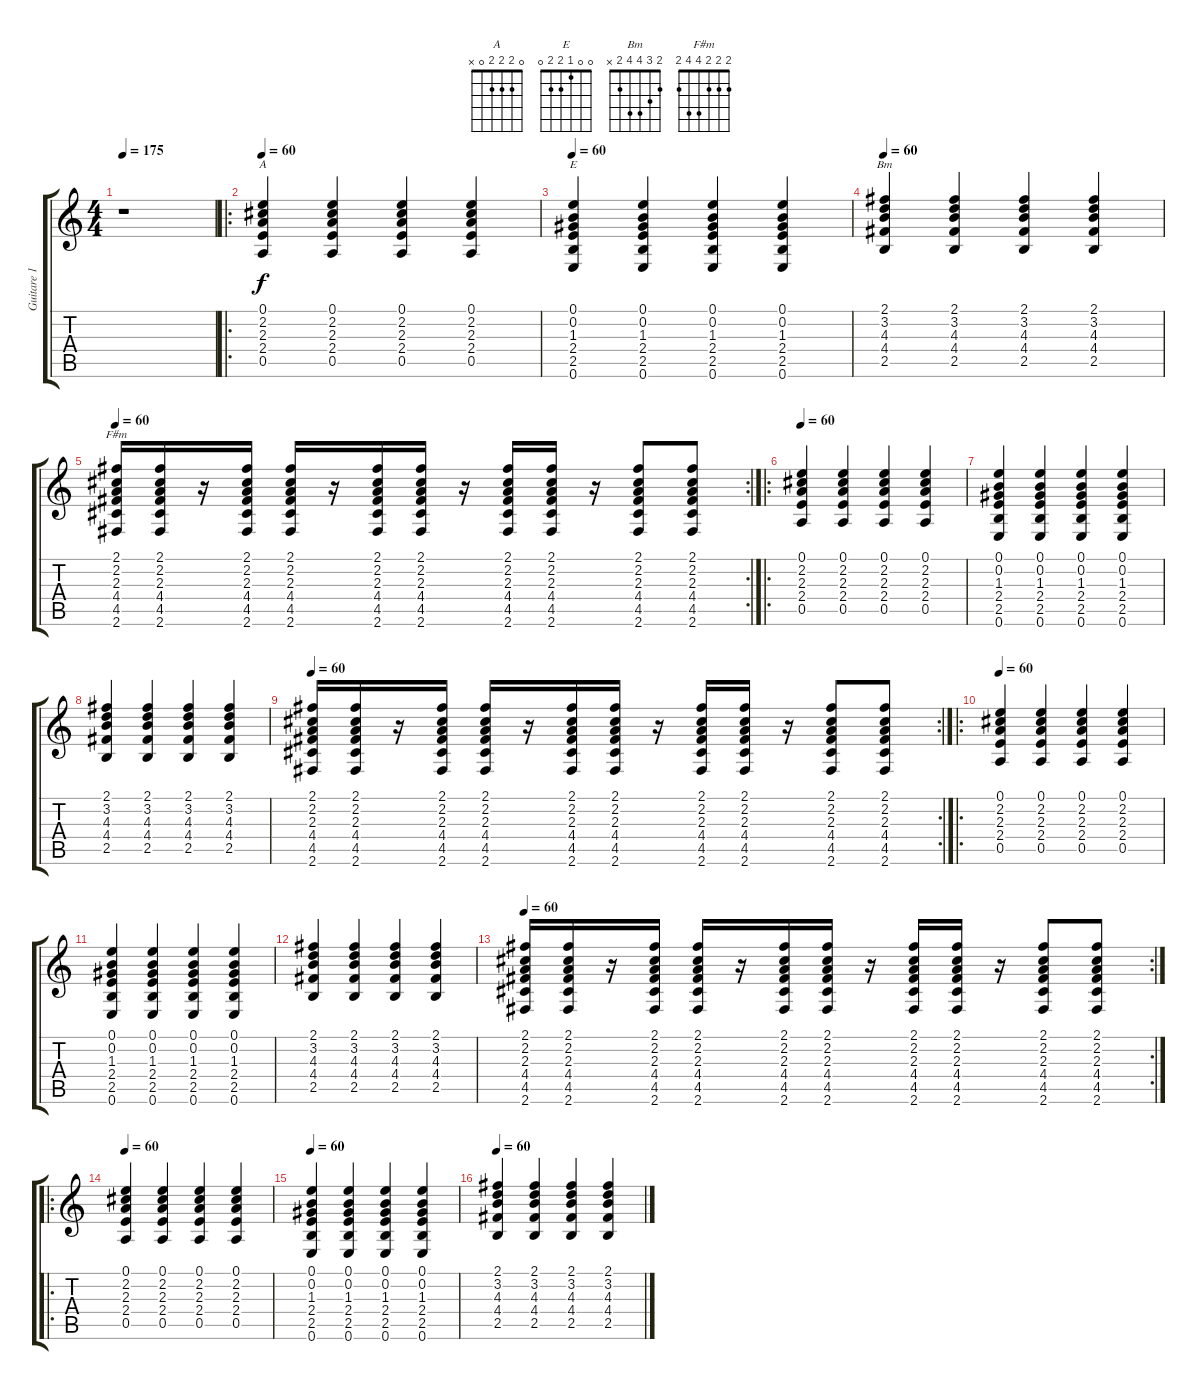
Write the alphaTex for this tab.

\track ("Guitare 1 disto" "Guitare 1 ") {instrument distortionguitar}
\staff {score tabs}
\tuning (E4 B3 G3 D3 A2 E2) {hide}
\chord ("A" 0 2 2 2 0 x)
\chord ("E" 0 0 1 2 2 0)
\chord ("Bm" 2 3 4 4 2 x)
\chord ("F#m" 2 2 2 4 4 2)
\ts (4 4)
\tempo 175
\clef g2
\ks c
r.1{dy f} |
\ro
\tempo 60
(0.1 2.2 2.3 2.4 0.5).4{ch "A"} (0.1 2.2 2.3 2.4 0.5).4 (0.1 2.2 2.3 2.4 0.5).4 (0.1 2.2 2.3 2.4 0.5).4 |
\tempo 60
(0.1 0.2 1.3 2.4 2.5 0.6).4{ch "E"} (0.1 0.2 1.3 2.4 2.5 0.6).4 (0.1 0.2 1.3 2.4 2.5 0.6).4 (0.1 0.2 1.3 2.4 2.5 0.6).4 |
\tempo 60
(2.1 3.2 4.3 4.4 2.5).4{ch "Bm"} (2.1 3.2 4.3 4.4 2.5).4 (2.1 3.2 4.3 4.4 2.5).4 (2.1 3.2 4.3 4.4 2.5).4 |
\rc 2
\tempo 60
(2.1 2.2 2.3 4.4 4.5 2.6).16{ch "F#m"} (2.1 2.2 2.3 4.4 4.5 2.6).16 r.16 (2.1 2.2 2.3 4.4 4.5 2.6).16 (2.1 2.2 2.3 4.4 4.5 2.6).16 r.16 (2.1 2.2 2.3 4.4 4.5 2.6).16 (2.1 2.2 2.3 4.4 4.5 2.6).16 r.16 (2.1 2.2 2.3 4.4 4.5 2.6).16 (2.1 2.2 2.3 4.4 4.5 2.6).16 r.16 (2.1 2.2 2.3 4.4 4.5 2.6).8 (2.1 2.2 2.3 4.4 4.5 2.6).8 |
\ro
\tempo 60
(0.1 2.2 2.3 2.4 0.5).4 (0.1 2.2 2.3 2.4 0.5).4 (0.1 2.2 2.3 2.4 0.5).4 (0.1 2.2 2.3 2.4 0.5).4 |
(0.1 0.2 1.3 2.4 2.5 0.6).4 (0.1 0.2 1.3 2.4 2.5 0.6).4 (0.1 0.2 1.3 2.4 2.5 0.6).4 (0.1 0.2 1.3 2.4 2.5 0.6).4 |
(2.1 3.2 4.3 4.4 2.5).4 (2.1 3.2 4.3 4.4 2.5).4 (2.1 3.2 4.3 4.4 2.5).4 (2.1 3.2 4.3 4.4 2.5).4 |
\rc 2
\tempo 60
(2.1 2.2 2.3 4.4 4.5 2.6).16 (2.1 2.2 2.3 4.4 4.5 2.6).16 r.16 (2.1 2.2 2.3 4.4 4.5 2.6).16 (2.1 2.2 2.3 4.4 4.5 2.6).16 r.16 (2.1 2.2 2.3 4.4 4.5 2.6).16 (2.1 2.2 2.3 4.4 4.5 2.6).16 r.16 (2.1 2.2 2.3 4.4 4.5 2.6).16 (2.1 2.2 2.3 4.4 4.5 2.6).16 r.16 (2.1 2.2 2.3 4.4 4.5 2.6).8 (2.1 2.2 2.3 4.4 4.5 2.6).8 |
\ro
\tempo 60
(0.1 2.2 2.3 2.4 0.5).4 (0.1 2.2 2.3 2.4 0.5).4 (0.1 2.2 2.3 2.4 0.5).4 (0.1 2.2 2.3 2.4 0.5).4 |
(0.1 0.2 1.3 2.4 2.5 0.6).4 (0.1 0.2 1.3 2.4 2.5 0.6).4 (0.1 0.2 1.3 2.4 2.5 0.6).4 (0.1 0.2 1.3 2.4 2.5 0.6).4 |
(2.1 3.2 4.3 4.4 2.5).4 (2.1 3.2 4.3 4.4 2.5).4 (2.1 3.2 4.3 4.4 2.5).4 (2.1 3.2 4.3 4.4 2.5).4 |
\rc 2
\tempo 60
(2.1 2.2 2.3 4.4 4.5 2.6).16 (2.1 2.2 2.3 4.4 4.5 2.6).16 r.16 (2.1 2.2 2.3 4.4 4.5 2.6).16 (2.1 2.2 2.3 4.4 4.5 2.6).16 r.16 (2.1 2.2 2.3 4.4 4.5 2.6).16 (2.1 2.2 2.3 4.4 4.5 2.6).16 r.16 (2.1 2.2 2.3 4.4 4.5 2.6).16 (2.1 2.2 2.3 4.4 4.5 2.6).16 r.16 (2.1 2.2 2.3 4.4 4.5 2.6).8 (2.1 2.2 2.3 4.4 4.5 2.6).8 |
\ro
\tempo 60
(0.1 2.2 2.3 2.4 0.5).4 (0.1 2.2 2.3 2.4 0.5).4 (0.1 2.2 2.3 2.4 0.5).4 (0.1 2.2 2.3 2.4 0.5).4 |
\tempo 60
(0.1 0.2 1.3 2.4 2.5 0.6).4 (0.1 0.2 1.3 2.4 2.5 0.6).4 (0.1 0.2 1.3 2.4 2.5 0.6).4 (0.1 0.2 1.3 2.4 2.5 0.6).4 |
\tempo 60
(2.1 3.2 4.3 4.4 2.5).4 (2.1 3.2 4.3 4.4 2.5).4 (2.1 3.2 4.3 4.4 2.5).4 (2.1 3.2 4.3 4.4 2.5).4
